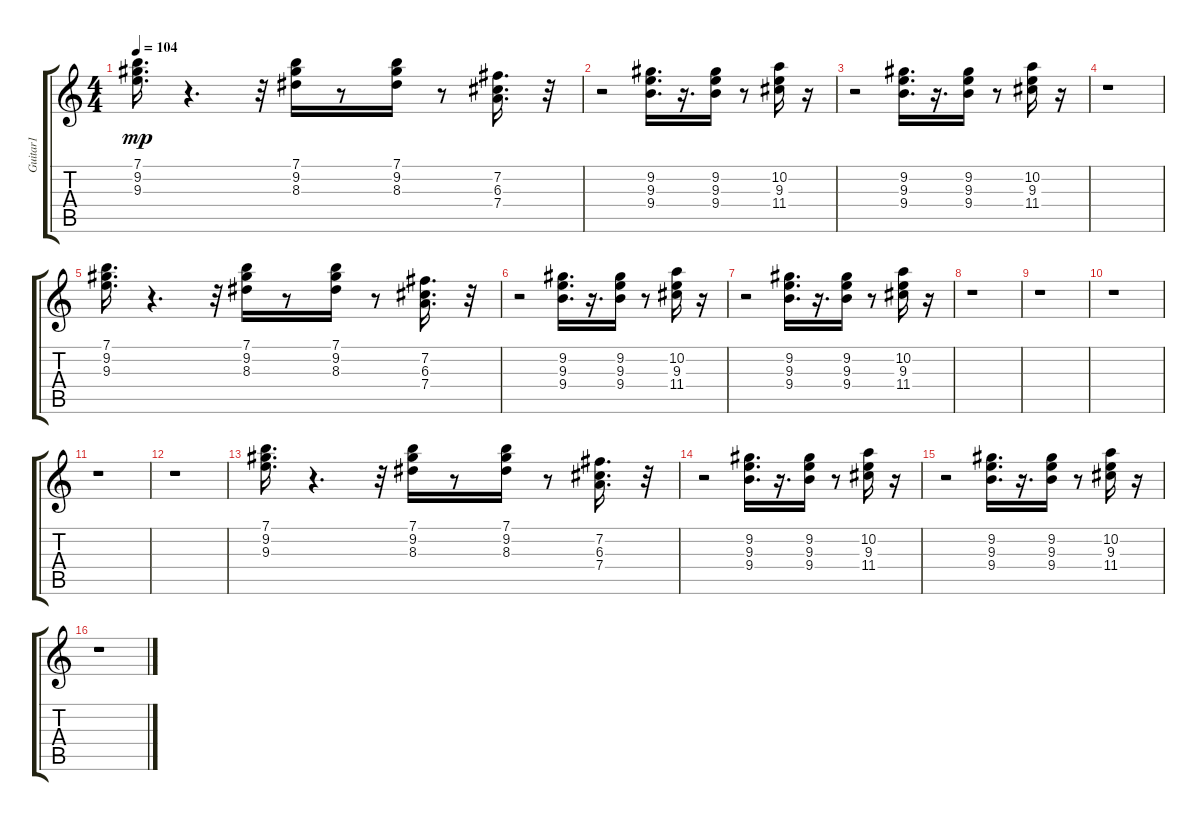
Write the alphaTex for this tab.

\track ("Guitar1" "Guitar1") {instrument electricguitarclean}
\staff {score tabs}
\tuning (E4 B3 G3 D3 A2 E2) {hide}
\ts (4 4)
\tempo 104
\clef g2
\ks c
(7.1 9.2 9.3).16{d dy mp} r.4{d} r.32 (7.1 9.2 8.3).16 r.8 (7.1 9.2 8.3).16 r.8 (7.2 6.3 7.4).16{d} r.32 |
r.2 (9.2 9.3 9.4).16{d} r.16{d} (9.2 9.3 9.4).16 r.8 (10.2 9.3 11.4).16 r.16 |
r.2 (9.2 9.3 9.4).16{d} r.16{d} (9.2 9.3 9.4).16 r.8 (10.2 9.3 11.4).16 r.16 |
r.1 |
(7.1 9.2 9.3).16{d} r.4{d} r.32 (7.1 9.2 8.3).16 r.8 (7.1 9.2 8.3).16 r.8 (7.2 6.3 7.4).16{d} r.32 |
r.2 (9.2 9.3 9.4).16{d} r.16{d} (9.2 9.3 9.4).16 r.8 (10.2 9.3 11.4).16 r.16 |
r.2 (9.2 9.3 9.4).16{d} r.16{d} (9.2 9.3 9.4).16 r.8 (10.2 9.3 11.4).16 r.16 |
r.1 |
r.1 |
r.1 |
r.1 |
r.1 |
(7.1 9.2 9.3).16{d} r.4{d} r.32 (7.1 9.2 8.3).16 r.8 (7.1 9.2 8.3).16 r.8 (7.2 6.3 7.4).16{d} r.32 |
r.2 (9.2 9.3 9.4).16{d} r.16{d} (9.2 9.3 9.4).16 r.8 (10.2 9.3 11.4).16 r.16 |
r.2 (9.2 9.3 9.4).16{d} r.16{d} (9.2 9.3 9.4).16 r.8 (10.2 9.3 11.4).16 r.16 |
r.1
